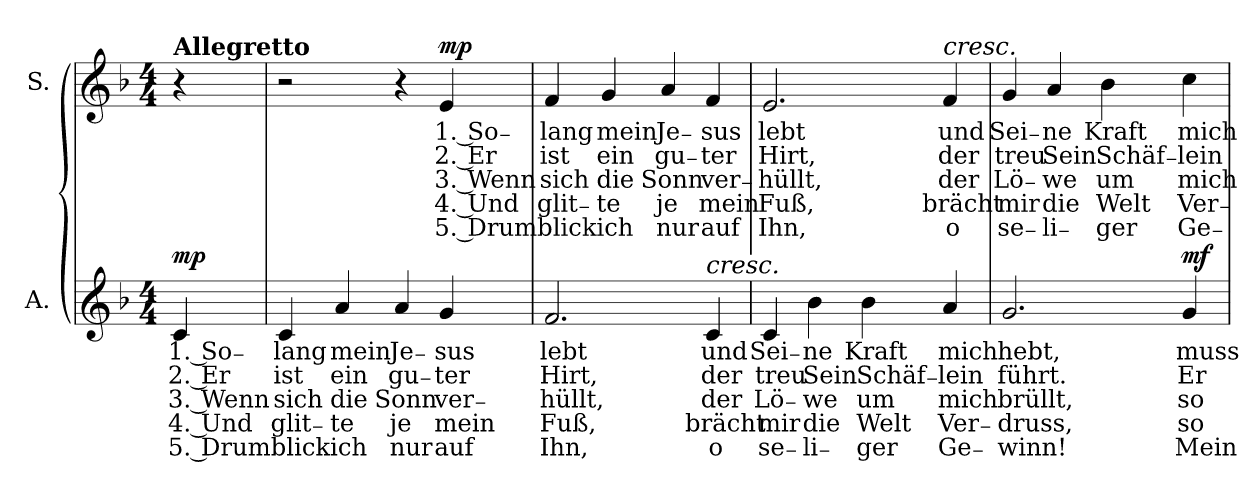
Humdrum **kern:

**kern	**text	**text	**text	**text	**text	**dynam	**kern	**text	**text	**text	**text	**text	**dynam
*part2	*part2	*part2	*part2	*part2	*part2	*part2	*part1	*part1	*part1	*part1	*part1	*part1	*part1
*staff2	*staff2	*staff2	*staff2	*staff2	*staff2	*staff2	*staff1	*staff1	*staff1	*staff1	*staff1	*staff1	*staff1
*I"A.	*	*	*	*	*	*	*I"S.	*	*	*	*	*	*
*clefG2	*	*	*	*	*	*	*clefG2	*	*	*	*	*	*
*k[b-]	*	*	*	*	*	*	*k[b-]	*	*	*	*	*	*
*F:	*	*	*	*	*	*	*F:	*	*	*	*	*	*
*M4/4	*	*	*	*	*	*	*M4/4	*	*	*	*	*	*
=	=	=	=	=	=	=	=	=	=	=	=	=	=
!	!	!	!	!	!	!	!LO:TX:a:B:t=Allegretto	!	!	!	!	!	!
!	!LO:LY:b	!LO:LY:b	!LO:LY:b	!LO:LY:b	!LO:LY:b	!LO:DY:a	!	!	!	!	!	!	!
4c/	1. So₋	2. Er	3. Wenn	4. Und	5. Drum	mp	4r	.	.	.	.	.	.
=1	=1	=1	=1	=1	=1	=1	=1	=1	=1	=1	=1	=1	=1
!	!LO:LY:b	!LO:LY:b	!LO:LY:b	!LO:LY:b	!LO:LY:b	!	!	!	!	!	!	!	!
4c/	lang	ist	sich	glit₋	blick	.	2r	.	.	.	.	.	.
!	!LO:LY:b	!LO:LY:b	!LO:LY:b	!LO:LY:b	!LO:LY:b	!	!	!	!	!	!	!	!
4a/	mein	ein	die	te	ich	.	.	.	.	.	.	.	.
!	!LO:LY:b	!LO:LY:b	!LO:LY:b	!LO:LY:b	!LO:LY:b	!	!	!	!	!	!	!	!
4a/	Je₋	gu₋	Sonn	je	nur	.	4r	.	.	.	.	.	.
!	!LO:LY:b	!LO:LY:b	!LO:LY:b	!LO:LY:b	!LO:LY:b	!	!	!	!	!	!	!	!
!	!	!	!	!	!	!	!	!LO:LY:b	!LO:LY:b	!LO:LY:b	!LO:LY:b	!LO:LY:b	!LO:DY:a
4g/	sus	ter	ver₋	mein	auf	.	4e/	1. So₋	2. Er	3. Wenn	4. Und	5. Drum	mp
=2	=2	=2	=2	=2	=2	=2	=2	=2	=2	=2	=2	=2	=2
!	!LO:LY:b	!LO:LY:b	!LO:LY:b	!LO:LY:b	!LO:LY:b	!	!	!	!	!	!	!	!
!	!	!	!	!	!	!	!	!LO:LY:b	!LO:LY:b	!LO:LY:b	!LO:LY:b	!LO:LY:b	!
2.f/	lebt	Hirt,	hüllt,	Fuß,	Ihn,	.	4f/	lang	ist	sich	glit₋	blick	.
!	!	!	!	!	!	!	!	!LO:LY:b	!LO:LY:b	!LO:LY:b	!LO:LY:b	!LO:LY:b	!
.	.	.	.	.	.	.	4g/	mein	ein	die	te	ich	.
!	!	!	!	!	!	!	!	!LO:LY:b	!LO:LY:b	!LO:LY:b	!LO:LY:b	!LO:LY:b	!
.	.	.	.	.	.	.	4a/	Je₋	gu₋	Sonn	je	nur	.
!	!LO:LY:b	!LO:LY:b	!LO:LY:b	!LO:LY:b	!LO:LY:b	!	!	!	!	!	!	!	!
!LO:TX:a:i:t=cresc.	!	!	!	!	!	!	!	!	!	!	!	!	!
!	!	!	!	!	!	!	!	!LO:LY:b	!LO:LY:b	!LO:LY:b	!LO:LY:b	!LO:LY:b	!
4c/	und	der	der	brächt	o	.	4f/	sus	ter	ver₋	mein	auf	.
!!LO:LB:g=z
=3	=3	=3	=3	=3	=3	=3	=3	=3	=3	=3	=3	=3	=3
!	!LO:LY:b	!LO:LY:b	!LO:LY:b	!LO:LY:b	!LO:LY:b	!	!	!	!	!	!	!	!
!	!	!	!	!	!	!	!	!LO:LY:b	!LO:LY:b	!LO:LY:b	!LO:LY:b	!LO:LY:b	!
4c/	Sei₋	treu	Lö₋	mir	se₋	.	2.e/	lebt	Hirt,	hüllt,	Fuß,	Ihn,	.
!	!LO:LY:b	!LO:LY:b	!LO:LY:b	!LO:LY:b	!LO:LY:b	!	!	!	!	!	!	!	!
4b-\	ne	Sein	we	die	li₋	.	.	.	.	.	.	.	.
!	!LO:LY:b	!LO:LY:b	!LO:LY:b	!LO:LY:b	!LO:LY:b	!	!	!	!	!	!	!	!
4b-\	Kraft	Schäf₋	um	Welt	ger	.	.	.	.	.	.	.	.
!	!LO:LY:b	!LO:LY:b	!LO:LY:b	!LO:LY:b	!LO:LY:b	!	!	!	!	!	!	!	!
!	!	!	!	!	!	!	!LO:TX:a:i:t=cresc.	!	!	!	!	!	!
!	!	!	!	!	!	!	!	!LO:LY:b	!LO:LY:b	!LO:LY:b	!LO:LY:b	!LO:LY:b	!
4a/	mich	lein	mich	Ver₋	Ge₋	.	4f/	und	der	der	brächt	o	.
=4	=4	=4	=4	=4	=4	=4	=4	=4	=4	=4	=4	=4	=4
!	!LO:LY:b	!LO:LY:b	!LO:LY:b	!LO:LY:b	!LO:LY:b	!	!	!	!	!	!	!	!
!	!	!	!	!	!	!	!	!LO:LY:b	!LO:LY:b	!LO:LY:b	!LO:LY:b	!LO:LY:b	!
2.g/	hebt,	führt.	brüllt,	druss,	winn!	.	4g/	Sei₋	treu	Lö₋	mir	se₋	.
!	!	!	!	!	!	!	!	!LO:LY:b	!LO:LY:b	!LO:LY:b	!LO:LY:b	!LO:LY:b	!
.	.	.	.	.	.	.	4a/	ne	Sein	we	die	li₋	.
!	!	!	!	!	!	!	!	!LO:LY:b	!LO:LY:b	!LO:LY:b	!LO:LY:b	!LO:LY:b	!
.	.	.	.	.	.	.	4b-\	Kraft	Schäf₋	um	Welt	ger	.
!	!LO:LY:b	!LO:LY:b	!LO:LY:b	!LO:LY:b	!LO:LY:b	!	!	!	!	!	!	!	!
!	!	!	!	!	!	!LO:DY:a	!	!LO:LY:b	!LO:LY:b	!LO:LY:b	!LO:LY:b	!LO:LY:b	!
4g/	muss	Er	so	so	Mein	mf	4cc\	mich	lein	mich	Ver₋	Ge₋	.
=	=	=	=	=	=	=	=	=	=	=	=	=	=
*-	*-	*-	*-	*-	*-	*-	*-	*-	*-	*-	*-	*-	*-
